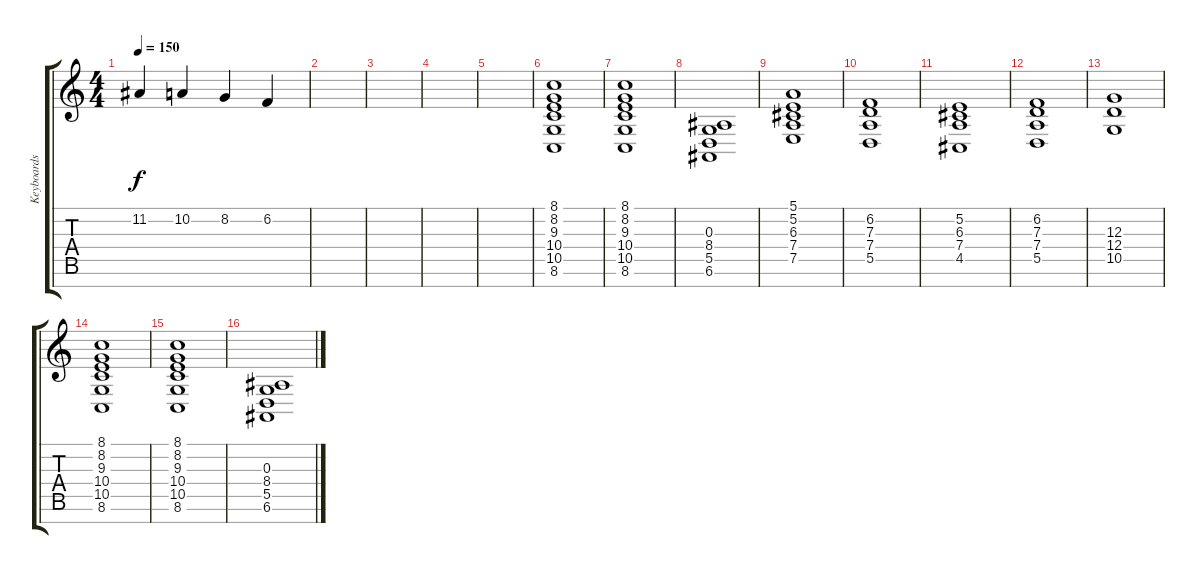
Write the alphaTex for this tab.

\track ("Keyboards" "Keyboards") {instrument stringensemble1}
\staff {score tabs}
\tuning (E4 B3 G3 D3 A2 E2 B1) {hide}
\ts (4 4)
\tempo 150
\clef g2
\ks c
11.2.4{dy f} 10.2.4 8.2.4 6.2.4 |
|
|
|
|
(8.1 8.2 9.3 10.4 10.5 8.6).1 |
(8.1 8.2 9.3 10.4 10.5 8.6).1 |
(0.3 8.4 5.5 6.6).1 |
(5.1 5.2 6.3 7.4 7.5).1 |
(6.2 7.3 7.4 5.5).1 |
(5.2 6.3 7.4 4.5).1 |
(6.2 7.3 7.4 5.5).1 |
(12.3 12.4 10.5).1 |
(8.1 8.2 9.3 10.4 10.5 8.6).1 |
(8.1 8.2 9.3 10.4 10.5 8.6).1 |
(0.3 8.4 5.5 6.6).1
